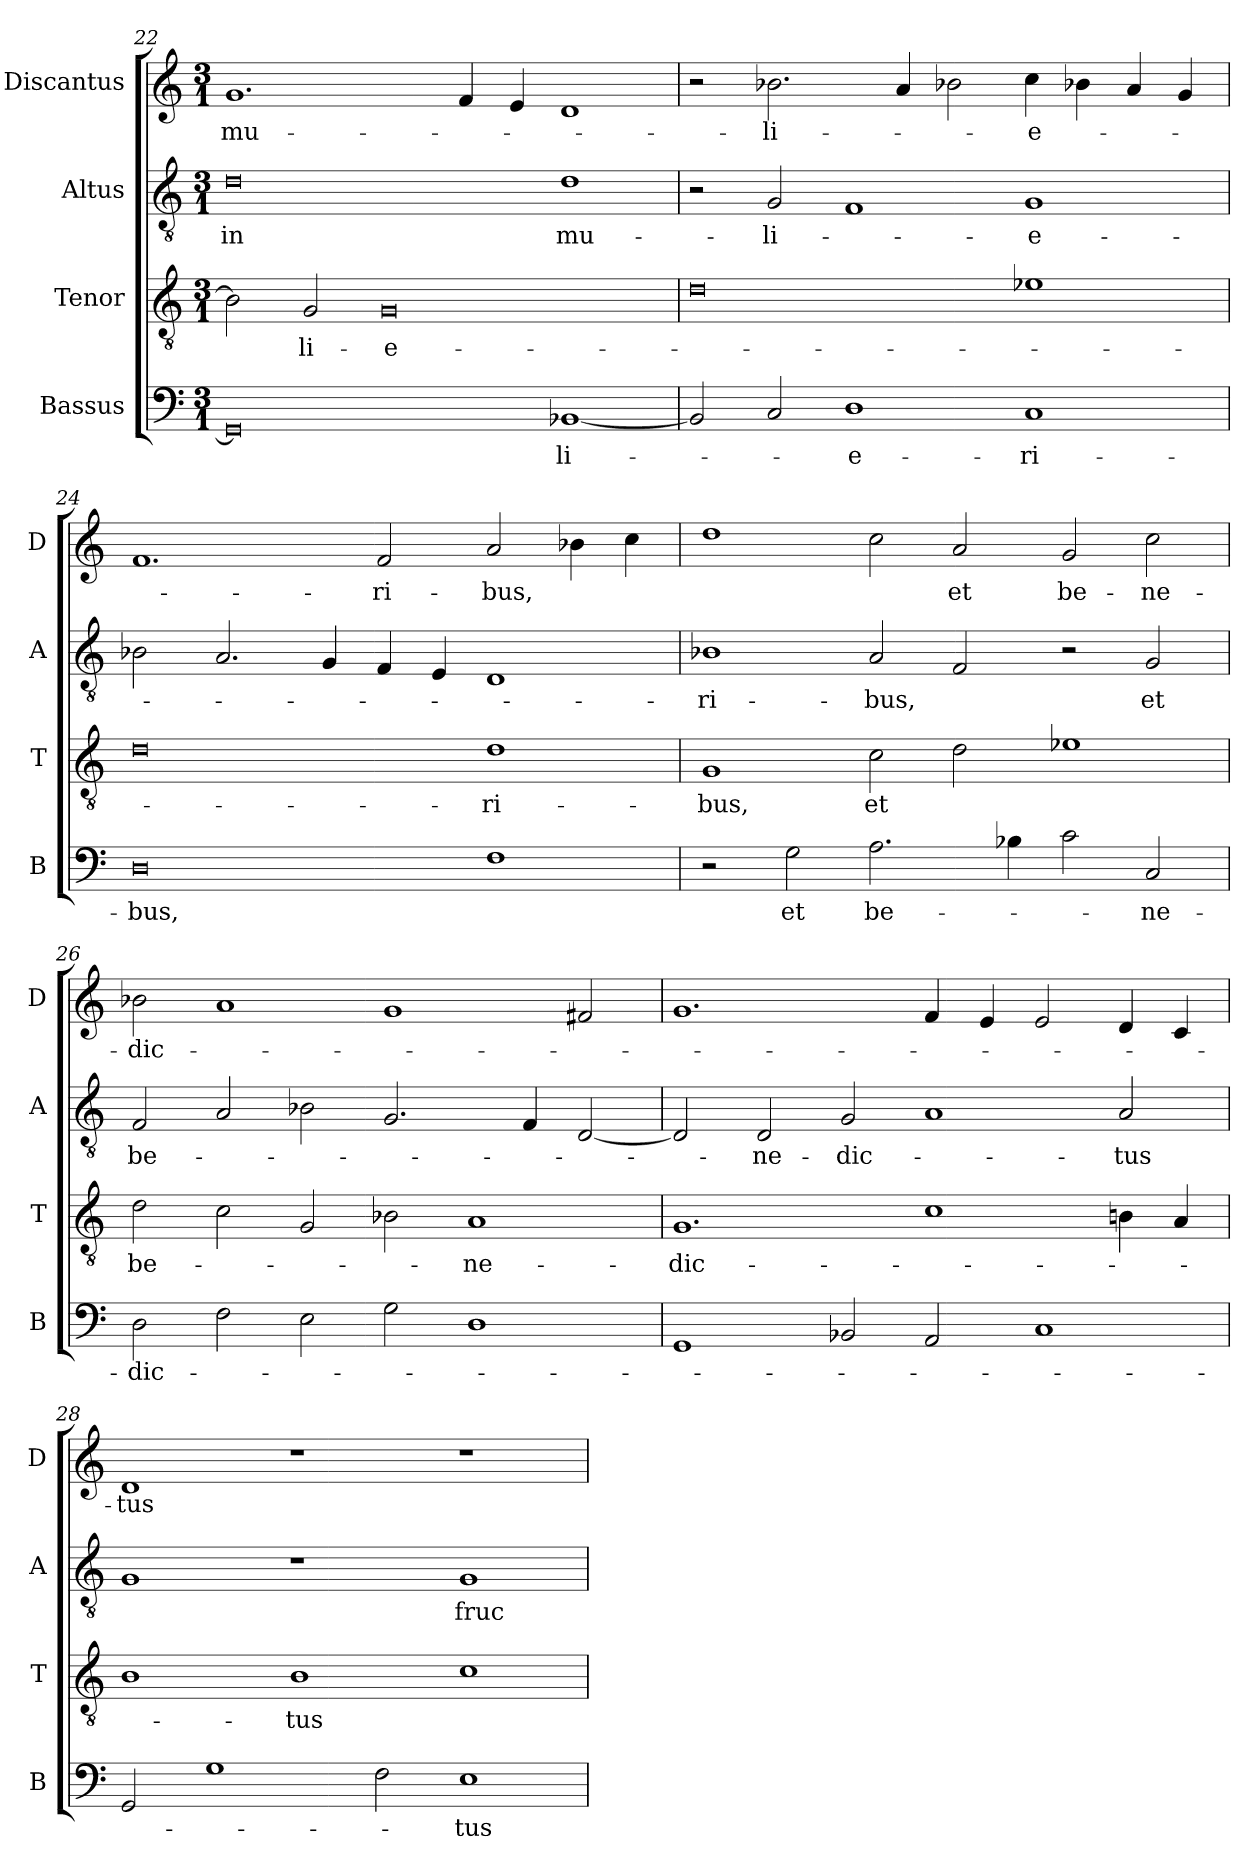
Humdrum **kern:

**kern	**text	**kern	**text	**kern	**text	**kern	**text
*part4	*part4	*part3	*part3	*part2	*part2	*part1	*part1
*staff4	*staff4	*staff3	*staff3	*staff2	*staff2	*staff1	*staff1
*I"Bassus	*	*I"Tenor	*	*I"Altus	*	*I"Discantus	*
*I'B	*	*I'T	*	*I'A	*	*I'D	*
*clefF4	*	*clefGv2	*	*clefGv2	*	*clefG2	*
*k[]	*	*k[]	*	*k[]	*	*k[]	*
*M3/1	*	*M3/1	*	*M3/1	*	*M3/1	*
=22	=22	=22	=22	=22	=22	=22	=22
0GG]	.	2B-\]	.	0d	in	1.g	mu-
.	.	2G/	-li-	.	.	.	.
.	.	0G	-e-	.	.	.	.
.	.	.	.	.	.	4f/	.
.	.	.	.	.	.	4e/	.
[1BB-X	-li-	.	.	1d	mu-	1d	.
=23	=23	=23	=23	=23	=23	=23	=23
2BB-/]	.	0d	.	2r	.	2r	.
2C/	.	.	.	2G/	-li-	2.b-X\	-li-
1D	-e-	.	.	1F	.	.	.
.	.	.	.	.	.	4a/	.
.	.	.	.	.	.	2b-X\	.
1C	-ri-	1e-X	.	1G	-e-	4cc\	-e-
.	.	.	.	.	.	4b-X\	.
.	.	.	.	.	.	4a/	.
.	.	.	.	.	.	4g/	.
=24	=24	=24	=24	=24	=24	=24	=24
0D	-bus,	0d	.	2B-X\	.	1.f	.
.	.	.	.	2.A/	.	.	.
.	.	.	.	4G/	.	.	.
.	.	.	.	4F/	.	2f/	-ri-
.	.	.	.	4E/	.	.	.
1F	.	1d	-ri-	1D	.	2a/	-bus,
.	.	.	.	.	.	4b-X\	.
.	.	.	.	.	.	4cc\	.
=25	=25	=25	=25	=25	=25	=25	=25
2r	.	1G	-bus,	1B-X	-ri-	1dd	.
2G\	et	.	.	.	.	.	.
2.A\	be-	2c\	et	2A/	-bus,	2cc\	.
.	.	2d\	.	2F/	.	2a/	et
4B-X\	.	.	.	.	.	.	.
2c\	.	1e-X	.	2r	.	2g/	be-
2C/	-ne-	.	.	2G/	et	2cc\	-ne-
=26	=26	=26	=26	=26	=26	=26	=26
2D\	-dic-	2d\	be-	2F/	be-	2b-X\	-dic-
2F\	.	2c\	.	2A/	.	1a	.
2E\	.	2G/	.	2B-X\	.	.	.
2G\	.	2B-X\	.	2.G/	.	1g	.
1D	.	1A	-ne-	.	.	.	.
.	.	.	.	4F/	.	.	.
.	.	.	.	[2D/	.	2f#X/	.
=27	=27	=27	=27	=27	=27	=27	=27
1GG	.	1.G	-dic-	2D/]	.	1.g	.
.	.	.	.	2D/	-ne-	.	.
2BB-X/	.	.	.	2G/	-dic-	.	.
2AA/	.	1c	.	1A	.	4f/	.
.	.	.	.	.	.	4e/	.
1C	.	.	.	.	.	2e/	.
.	.	4Bn\	.	2A/	-tus	4d/	.
.	.	4A/	.	.	.	4c/	.
=28	=28	=28	=28	=28	=28	=28	=28
2GG/	.	1B	.	1G	.	1d	-tus
1G	.	.	.	.	.	.	.
.	.	1B	-tus	1r	.	1r	.
2F\	.	.	.	.	.	.	.
1E	-tus	1c	.	1G	fruc-	1r	.
=	=	=	=	=	=	=	=
*-	*-	*-	*-	*-	*-	*-	*-
